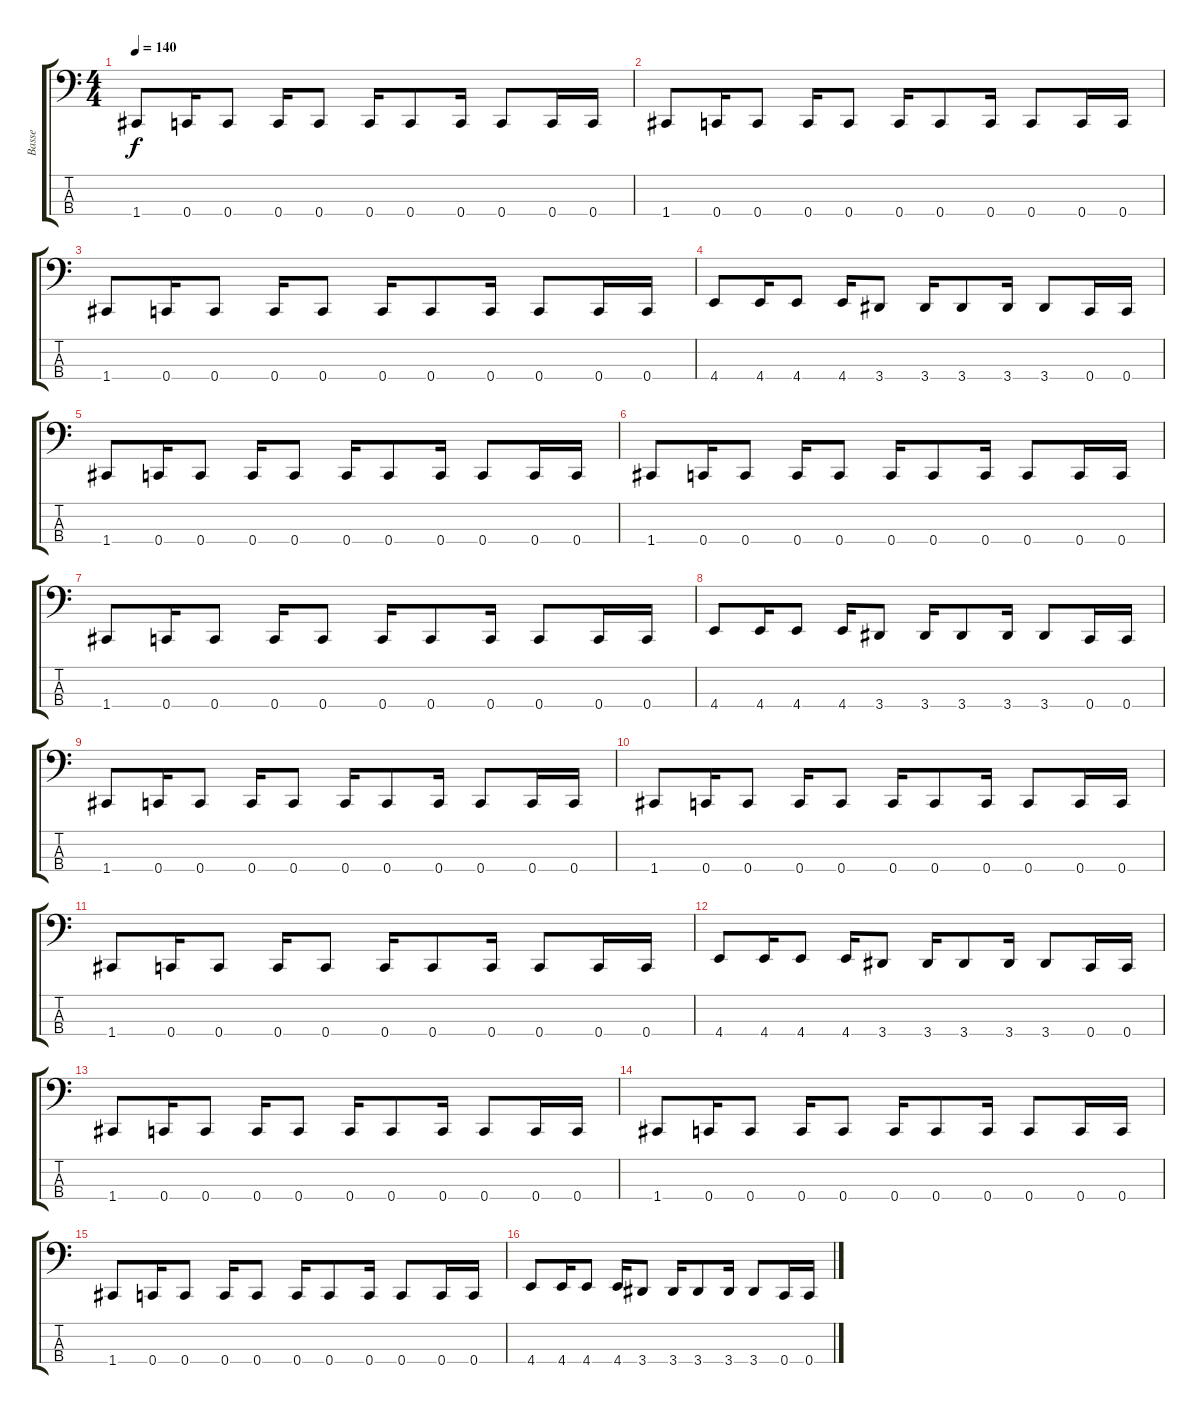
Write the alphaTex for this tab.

\track ("Basse" "Basse") {instrument electricbassfinger}
\staff {score tabs}
\tuning (F2 C2 G1 C1) {hide}
\ts (4 4)
\tempo 140
\clef f4
\ks c
1.4.8{dy f} 0.4.16 0.4.8 0.4.16 0.4.8 0.4.16 0.4.8 0.4.16 0.4.8 0.4.16 0.4.16 |
1.4.8 0.4.16 0.4.8 0.4.16 0.4.8 0.4.16 0.4.8 0.4.16 0.4.8 0.4.16 0.4.16 |
1.4.8 0.4.16 0.4.8 0.4.16 0.4.8 0.4.16 0.4.8 0.4.16 0.4.8 0.4.16 0.4.16 |
4.4.8 4.4.16 4.4.8 4.4.16 3.4.8 3.4.16 3.4.8 3.4.16 3.4.8 0.4.16 0.4.16 |
1.4.8 0.4.16 0.4.8 0.4.16 0.4.8 0.4.16 0.4.8 0.4.16 0.4.8 0.4.16 0.4.16 |
1.4.8 0.4.16 0.4.8 0.4.16 0.4.8 0.4.16 0.4.8 0.4.16 0.4.8 0.4.16 0.4.16 |
1.4.8 0.4.16 0.4.8 0.4.16 0.4.8 0.4.16 0.4.8 0.4.16 0.4.8 0.4.16 0.4.16 |
4.4.8 4.4.16 4.4.8 4.4.16 3.4.8 3.4.16 3.4.8 3.4.16 3.4.8 0.4.16 0.4.16 |
1.4.8 0.4.16 0.4.8 0.4.16 0.4.8 0.4.16 0.4.8 0.4.16 0.4.8 0.4.16 0.4.16 |
1.4.8 0.4.16 0.4.8 0.4.16 0.4.8 0.4.16 0.4.8 0.4.16 0.4.8 0.4.16 0.4.16 |
1.4.8 0.4.16 0.4.8 0.4.16 0.4.8 0.4.16 0.4.8 0.4.16 0.4.8 0.4.16 0.4.16 |
4.4.8 4.4.16 4.4.8 4.4.16 3.4.8 3.4.16 3.4.8 3.4.16 3.4.8 0.4.16 0.4.16 |
1.4.8 0.4.16 0.4.8 0.4.16 0.4.8 0.4.16 0.4.8 0.4.16 0.4.8 0.4.16 0.4.16 |
1.4.8 0.4.16 0.4.8 0.4.16 0.4.8 0.4.16 0.4.8 0.4.16 0.4.8 0.4.16 0.4.16 |
1.4.8 0.4.16 0.4.8 0.4.16 0.4.8 0.4.16 0.4.8 0.4.16 0.4.8 0.4.16 0.4.16 |
4.4.8 4.4.16 4.4.8 4.4.16 3.4.8 3.4.16 3.4.8 3.4.16 3.4.8 0.4.16 0.4.16
